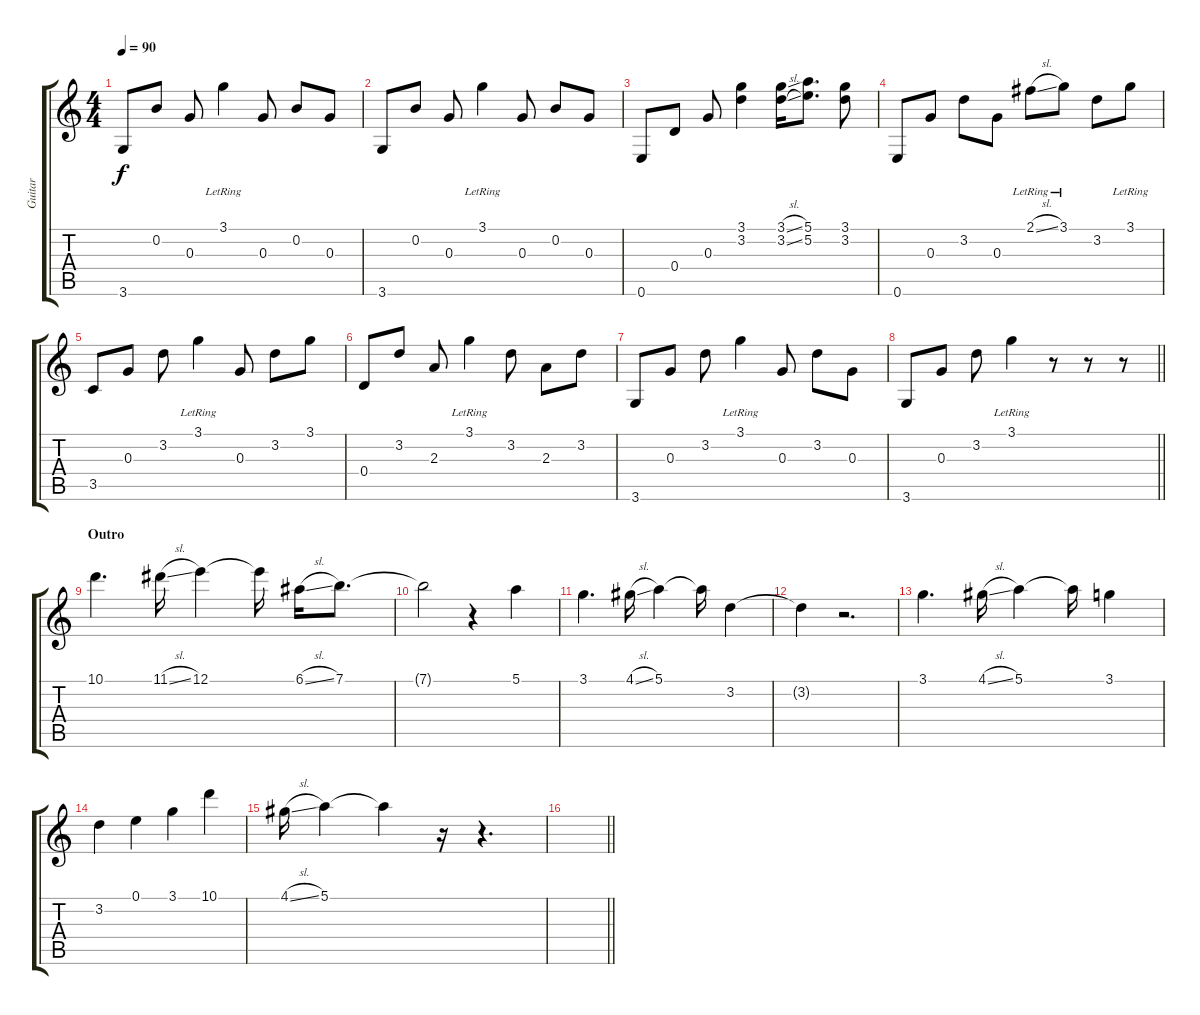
\track ("Guitar" "Guitar") {instrument acousticguitarsteel}
\staff {score tabs}
\tuning (E4 B3 G3 D3 A2 E2) {hide}
\ts (4 4)
\tempo 90
\clef g2
\ks c
3.6.8{dy f} 0.2.8 0.3.8 3.1{lr}.4 0.3.8 0.2.8 0.3.8 |
3.6.8 0.2.8 0.3.8 3.1{lr}.4 0.3.8 0.2.8 0.3.8 |
0.6.8 0.4.8 0.3.8 (3.1 3.2).4 (3.1{sl} 3.2{sl}).16 (5.1 5.2).8{d} (3.1 3.2).8 |
0.6.8 0.3.8 3.2.8 0.3.8 2.1{sl lr}.8 3.1{lr}.8 3.2.8 3.1{lr}.8 |
3.5.8 0.3.8 3.2.8 3.1{lr}.4 0.3.8 3.2.8 3.1.8 |
0.4.8 3.2.8 2.3.8 3.1{lr}.4 3.2.8 2.3.8 3.2.8 |
3.6.8 0.3.8 3.2.8 3.1{lr}.4 0.3.8 3.2.8 0.3.8 |
\barLineRight lightlight
3.6.8 0.3.8 3.2.8 3.1{lr}.4 r.8 r.8 r.8 |
\section ("" "Outro")
10.1.4{d} 11.1{sl}.16 12.1.4 12.1{t}.16 6.1{sl}.16 7.1.8{d} |
7.1{t}.2 r.4 5.1.4 |
3.1.4{d} 4.1{sl}.16 5.1.4 5.1{t}.16 3.2.4 |
3.2{t}.4 r.2{d} |
3.1.4{d} 4.1{sl}.16 5.1.4 5.1{t}.16 3.1.4 |
3.2.4 0.1.4 3.1.4 10.1.4 |
4.1{sl}.16 5.1.4 5.1{t}.4 r.16 r.4{d} |
\barLineRight lightlight
